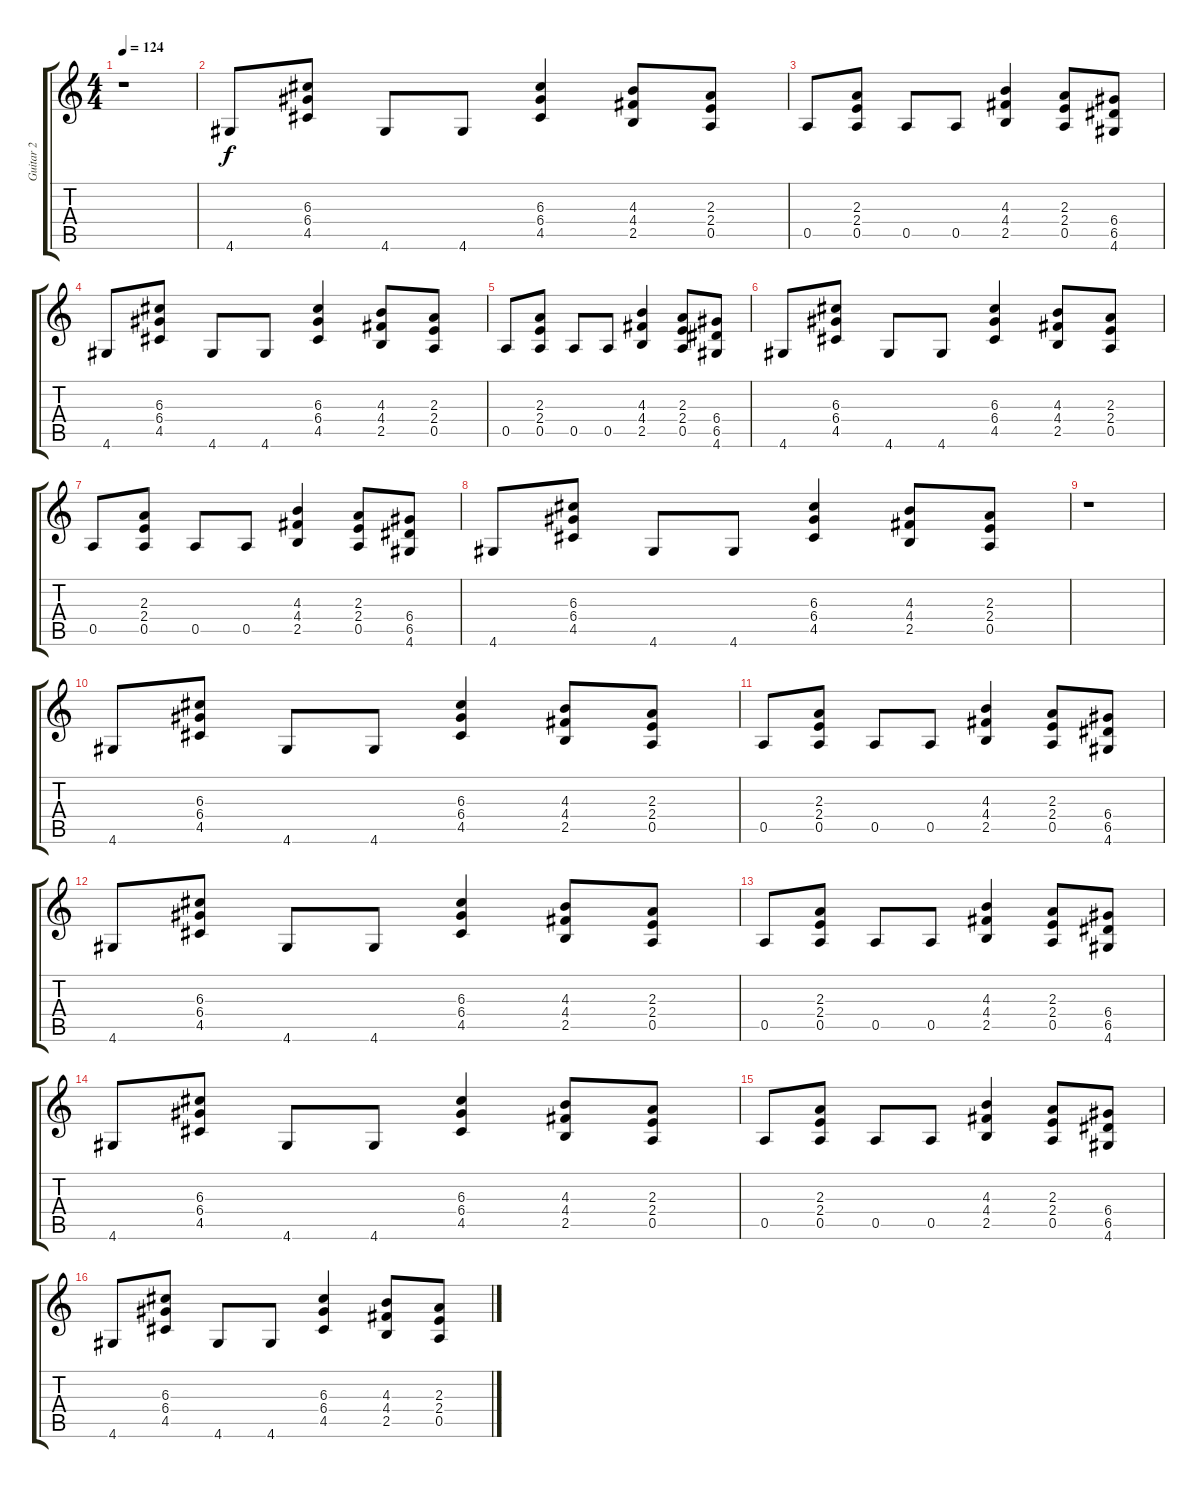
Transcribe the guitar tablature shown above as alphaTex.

\track ("Guitar 2" "Guitar 2") {instrument overdrivenguitar}
\staff {score tabs}
\tuning (E4 B3 G3 D3 A2 E2) {hide}
\ts (4 4)
\tempo 124
\clef g2
\ks c
r.1{dy f} |
4.6.8 (6.3 6.4 4.5).8 4.6.8 4.6.8 (6.3 6.4 4.5).4 (4.3 4.4 2.5).8 (2.3 2.4 0.5).8 |
0.5.8 (2.3 2.4 0.5).8 0.5.8 0.5.8 (4.3 4.4 2.5).4 (2.3 2.4 0.5).8 (6.4 6.5 4.6).8 |
4.6.8 (6.3 6.4 4.5).8 4.6.8 4.6.8 (6.3 6.4 4.5).4 (4.3 4.4 2.5).8 (2.3 2.4 0.5).8 |
0.5.8 (2.3 2.4 0.5).8 0.5.8 0.5.8 (4.3 4.4 2.5).4 (2.3 2.4 0.5).8 (6.4 6.5 4.6).8 |
4.6.8 (6.3 6.4 4.5).8 4.6.8 4.6.8 (6.3 6.4 4.5).4 (4.3 4.4 2.5).8 (2.3 2.4 0.5).8 |
0.5.8 (2.3 2.4 0.5).8 0.5.8 0.5.8 (4.3 4.4 2.5).4 (2.3 2.4 0.5).8 (6.4 6.5 4.6).8 |
4.6.8 (6.3 6.4 4.5).8 4.6.8 4.6.8 (6.3 6.4 4.5).4 (4.3 4.4 2.5).8 (2.3 2.4 0.5).8 |
r.1 |
4.6.8 (6.3 6.4 4.5).8 4.6.8 4.6.8 (6.3 6.4 4.5).4 (4.3 4.4 2.5).8 (2.3 2.4 0.5).8 |
0.5.8 (2.3 2.4 0.5).8 0.5.8 0.5.8 (4.3 4.4 2.5).4 (2.3 2.4 0.5).8 (6.4 6.5 4.6).8 |
4.6.8 (6.3 6.4 4.5).8 4.6.8 4.6.8 (6.3 6.4 4.5).4 (4.3 4.4 2.5).8 (2.3 2.4 0.5).8 |
0.5.8 (2.3 2.4 0.5).8 0.5.8 0.5.8 (4.3 4.4 2.5).4 (2.3 2.4 0.5).8 (6.4 6.5 4.6).8 |
4.6.8 (6.3 6.4 4.5).8 4.6.8 4.6.8 (6.3 6.4 4.5).4 (4.3 4.4 2.5).8 (2.3 2.4 0.5).8 |
0.5.8 (2.3 2.4 0.5).8 0.5.8 0.5.8 (4.3 4.4 2.5).4 (2.3 2.4 0.5).8 (6.4 6.5 4.6).8 |
4.6.8 (6.3 6.4 4.5).8 4.6.8 4.6.8 (6.3 6.4 4.5).4 (4.3 4.4 2.5).8 (2.3 2.4 0.5).8
